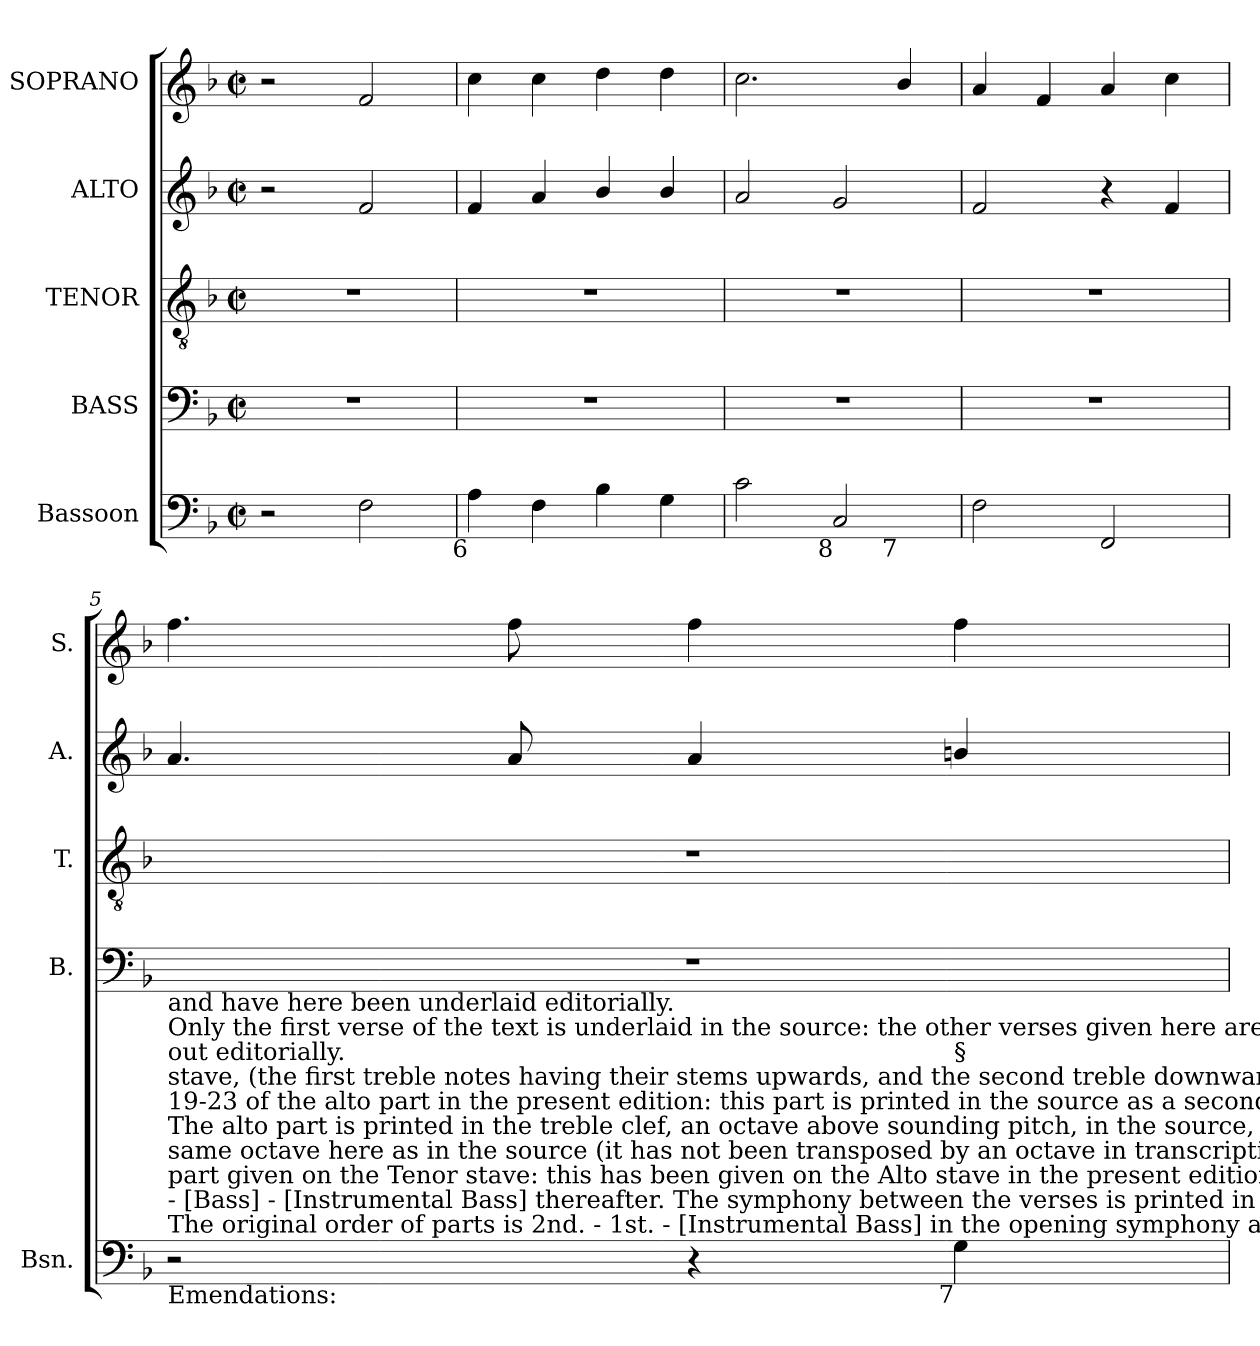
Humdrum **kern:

**kern	**kern	**kern	**kern	**kern
*part5	*part4	*part3	*part2	*part1
*staff5	*staff4	*staff3	*staff2	*staff1
*I"Bassoon	*I"BASS	*I"TENOR	*I"ALTO	*I"SOPRANO
*I'Bsn.	*I'B.	*I'T.	*I'A.	*I'S.
!!LO:PB:g=z
*clefF4	*clefF4	*clefGv2	*clefG2	*clefG2
*	*	*ITrd7c12	*	*
*k[b-]	*k[b-]	*k[b-]	*k[b-]	*k[b-]
*F:	*F:	*F:	*F:	*F:
*M2/2	*M2/2	*M2/2	*M2/2	*M2/2
*met(c|)	*met(c|)	*met(c|)	*met(c|)	*met(c|)
=1	=1	=1	=1	=1
2r	1r	1r	2r	2r
2Fi\	.	.	2fi/	2fi/
=2	=2	=2	=2	=2
!LO:TX:b:rj:t=6	!	!	!	!
4Ai\	1r	1r	4fi/	4cci\
4Fi\	.	.	4ai/	4cci\
4B-i\	.	.	4b-i/	4ddi\
4Gi\	.	.	4b-i/	4ddi\
=3	=3	=3	=3	=3
!LO:TX:b:rj:t=6	!	!	!	!
!LO:TX:t=4	!	!	!	!
*^	*	*	*	*
2ci\	2.ryy	1r	1r	2ai/	2.cci\
!LO:TX:b:rj:t=8	!	!	!	!	!
2Ci/	.	.	.	2gi/	.
!	!LO:TX:b:rj:t=7	!	!	!	!
.	4ryy	.	.	.	4b-i/
*v	*v	*	*	*	*
=4	=4	=4	=4	=4
2Fi\	1r	1r	2fi/	4ai/
.	.	.	.	4fi/
2FFi/	.	.	4r	4ai/
.	.	.	4fi/	4cci\
!!LO:LB:g=z
=5	=5	=5	=5	=5
!LO:TX:b:t=Emendations&colon;	!	!	!	!
!LO:TX:t=The original order of parts is 2nd. - 1st. - [Instrumental Bass] in the opening symphony and Tenor - [Alto] - Treble	!	!	!	!
!LO:TX:t=- [Bass] - [Instrumental Bass] thereafter. The symphony between the verses is printed in the source with the 2nd.	!	!	!	!
!LO:TX:t=part given on the Tenor stave&colon; this has been given on the Alto stave in the present edition, and is given at the	!	!	!	!
!LO:TX:t=same octave here as in the source (it has not been transposed by an octave in transcription).	!	!	!	!
!LO:TX:t=The alto part is printed in the treble clef, an octave above sounding pitch, in the source, with the exception of bars	!	!	!	!
!LO:TX:t=19-23 of the alto part in the present edition&colon; this part is printed in the source as a second treble part, on the treble	!	!	!	!
!LO:TX:t=stave, (the first treble notes having their stems upwards, and the second treble downwards) and has been split	!	!	!	!
!LO:TX:t=out editorially.	!	!	!	!
!LO:TX:t=Only the first verse of the text is underlaid in the source&colon; the other verses given here are printed after the music	!	!	!	!
!LO:TX:t=and have here been underlaid editorially.	!	!	!	!
2r	1r	1r	4.ai/	4.ffi\
.	.	.	8ai/	8ffi\
4r	.	.	4ai/	4ffi\
!LO:TX:b:rj:t=7	!	!	!	!
!LO:TX:t=§	!	!	!	!
4Gi\	.	.	4bni/	4ffi\
=	=	=	=	=
*-	*-	*-	*-	*-
